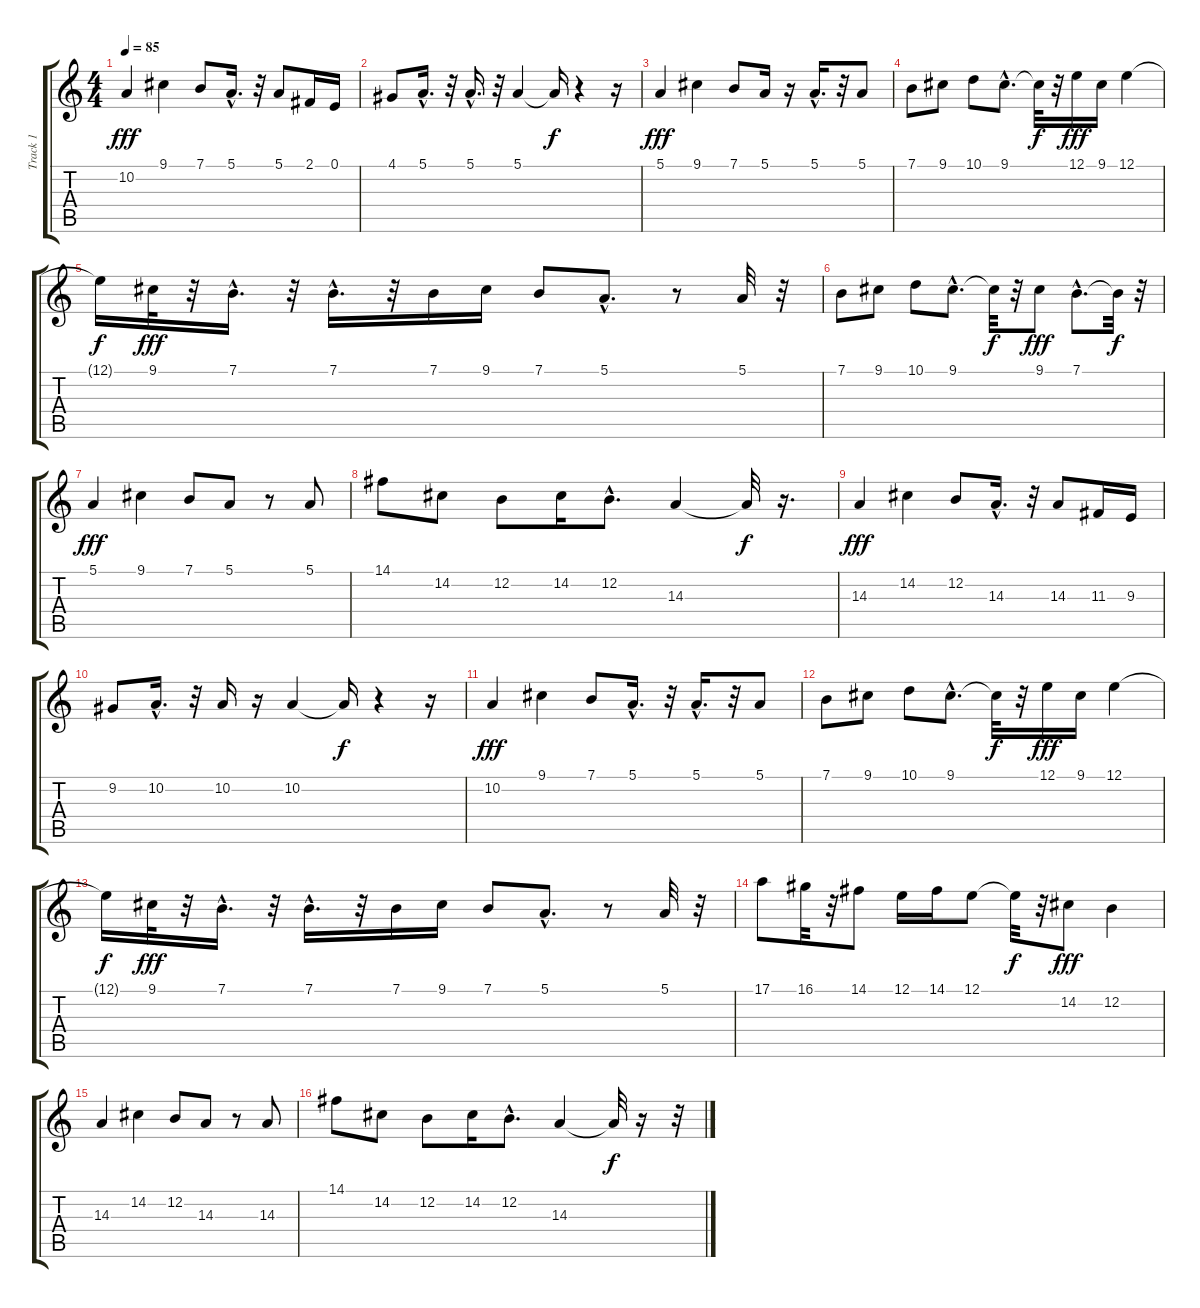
\track ("Track 1" "Track 1") {instrument lead1square}
\staff {score tabs}
\tuning (E4 B3 G3 D3 A2 E2) {hide}
\ts (4 4)
\tempo 85
\clef g2
\ks c
10.2.4{dy fff instrument lead1square} 9.1.4 7.1.8 5.1{hac}.16{d} r.32 5.1.8 2.1.16 0.1.16 |
4.1.8 5.1{hac}.16{d} r.32 5.1{hac}.16{d} r.32 5.1.4 5.1{t}.16{dy f} r.4 r.16 |
5.1.4{dy fff} 9.1.4 7.1.8 5.1.16 r.16 5.1{hac}.16{d} r.32 5.1.8 |
7.1.8 9.1.8 10.1.8 9.1{hac}.8{d} 9.1{t}.32{dy f} r.32 12.1.16{dy fff} 9.1.16 12.1.4 |
12.1{t}.16{dy f} 9.1.32{dy fff} r.32 7.1{hac}.16{d} r.32 7.1{hac}.16{d} r.32 7.1.16 9.1.16 7.1.8 5.1{hac}.8{d} r.8 5.1.32 r.32 |
7.1.8 9.1.8 10.1.8 9.1{hac}.8{d} 9.1{t}.32{dy f} r.32 9.1.8{dy fff} 7.1{hac}.8{d} 7.1{t}.32{dy f} r.32 |
5.1.4{dy fff} 9.1.4 7.1.8 5.1.8 r.8 5.1.8 |
14.1.8 14.2.8 12.2.8 14.2.16 12.2{hac}.8{d} 14.3.4 14.3{t}.32{dy f} r.16{d} |
14.3.4{dy fff} 14.2.4 12.2.8 14.3{hac}.16{d} r.32 14.3.8 11.3.16 9.3.16 |
9.2.8 10.2{hac}.16{d} r.32 10.2.16 r.16 10.2.4 10.2{t}.16{dy f} r.4 r.16 |
10.2.4{dy fff} 9.1.4 7.1.8 5.1{hac}.16{d} r.32 5.1{hac}.16{d} r.32 5.1.8 |
7.1.8 9.1.8 10.1.8 9.1{hac}.8{d} 9.1{t}.32{dy f} r.32 12.1.16{dy fff} 9.1.16 12.1.4 |
12.1{t}.16{dy f} 9.1.32{dy fff} r.32 7.1{hac}.16{d} r.32 7.1{hac}.16{d} r.32 7.1.16 9.1.16 7.1.8 5.1{hac}.8{d} r.8 5.1.32 r.32 |
17.1.8 16.1.32 r.32 14.1.8 12.1.16 14.1.16 12.1.8 12.1{t}.32{dy f} r.32 14.2.8{dy fff} 12.2.4 |
14.3.4 14.2.4 12.2.8 14.3.8 r.8 14.3.8 |
14.1.8 14.2.8 12.2.8 14.2.16 12.2{hac}.8{d} 14.3.4 14.3{t}.32{dy f} r.16 r.32
